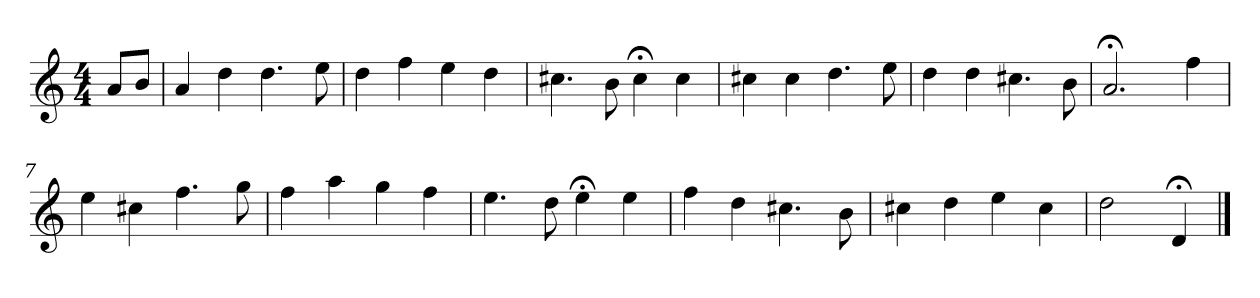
**kern
*part1
*staff1
*k[]
*D:dor
*M4/4
*MM120
=
8aL
8bJ
=1
4a
4dd
4.dd
8ee
=2
4dd
4ff
4ee
4dd
=3
4.cc#X
8b
4cc#;<
4cc#
=4
4cc#X
4cc#
4.dd
8ee
=5
4dd
4dd
4.cc#X
8b
=6
2.a;<
4ff
=7
4ee
4cc#X
4.ff
8gg
=8
4ff
4aa
4gg
4ff
=9
4.ee
8dd
4ee;<
4ee
=10
4ff
4dd
4.cc#X
8b
=11
4cc#X
4dd
4ee
4cc#
=12
2dd
4d;<
==
*-
